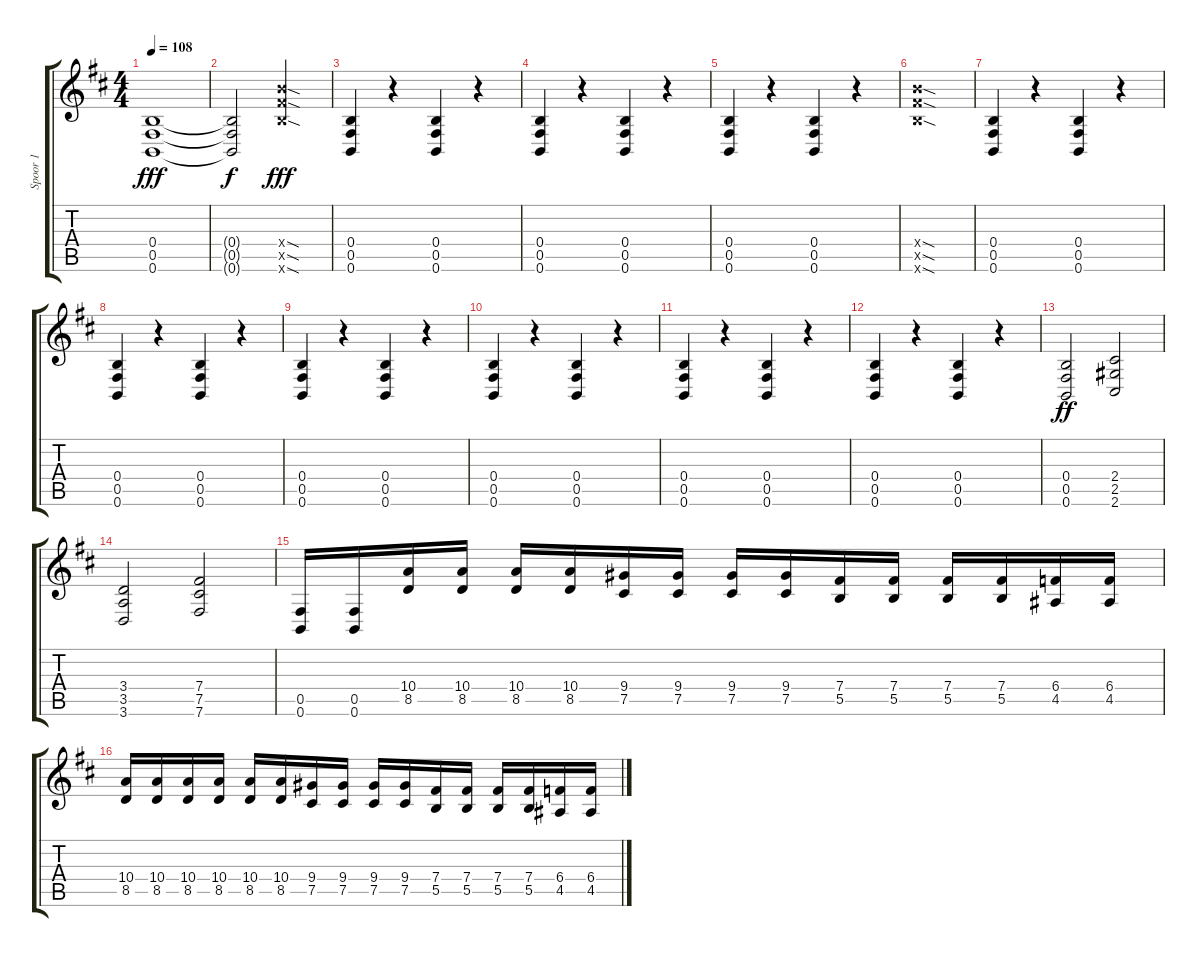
\track ("Spoor 1" "Spoor 1") {instrument distortionguitar}
\staff {score tabs}
\tuning (Db4 Ab3 E3 B2 Gb2 B1) {hide}
\ts (4 4)
\tempo 108
\clef g2
\ks d
(0.4 0.5 0.6).1{dy fff} |
(0.4{t} 0.5{t} 0.6{t}).2{dy f} (12.4{sod x} 12.5{sod x} 12.6{sod x}).2{dy fff} |
(0.4 0.5 0.6).4 r.4 (0.4 0.5 0.6).4 r.4 |
(0.4 0.5 0.6).4 r.4 (0.4 0.5 0.6).4 r.4 |
(0.4 0.5 0.6).4 r.4 (0.4 0.5 0.6).4 r.4 |
(12.4{sod x} 12.5{sod x} 12.6{sod x}).1 |
(0.4 0.5 0.6).4 r.4 (0.4 0.5 0.6).4 r.4 |
(0.4 0.5 0.6).4 r.4 (0.4 0.5 0.6).4 r.4 |
(0.4 0.5 0.6).4 r.4 (0.4 0.5 0.6).4 r.4 |
(0.4 0.5 0.6).4 r.4 (0.4 0.5 0.6).4 r.4 |
(0.4 0.5 0.6).4 r.4 (0.4 0.5 0.6).4 r.4 |
(0.4 0.5 0.6).4 r.4 (0.4 0.5 0.6).4 r.4 |
(0.4 0.5 0.6).2{dy ff} (2.4 2.5 2.6).2 |
(3.4 3.5 3.6).2 (7.4 7.5 7.6).2 |
(0.5 0.6).16 (0.5 0.6).16 (10.4 8.5).16 (10.4 8.5).16 (10.4 8.5).16 (10.4 8.5).16 (9.4 7.5).16 (9.4 7.5).16 (9.4 7.5).16 (9.4 7.5).16 (7.4 5.5).16 (7.4 5.5).16 (7.4 5.5).16 (7.4 5.5).16 (6.4 4.5).16 (6.4 4.5).16 |
(10.4 8.5).16 (10.4 8.5).16 (10.4 8.5).16 (10.4 8.5).16 (10.4 8.5).16 (10.4 8.5).16 (9.4 7.5).16 (9.4 7.5).16 (9.4 7.5).16 (9.4 7.5).16 (7.4 5.5).16 (7.4 5.5).16 (7.4 5.5).16 (7.4 5.5).16 (6.4 4.5).16 (6.4 4.5).16
